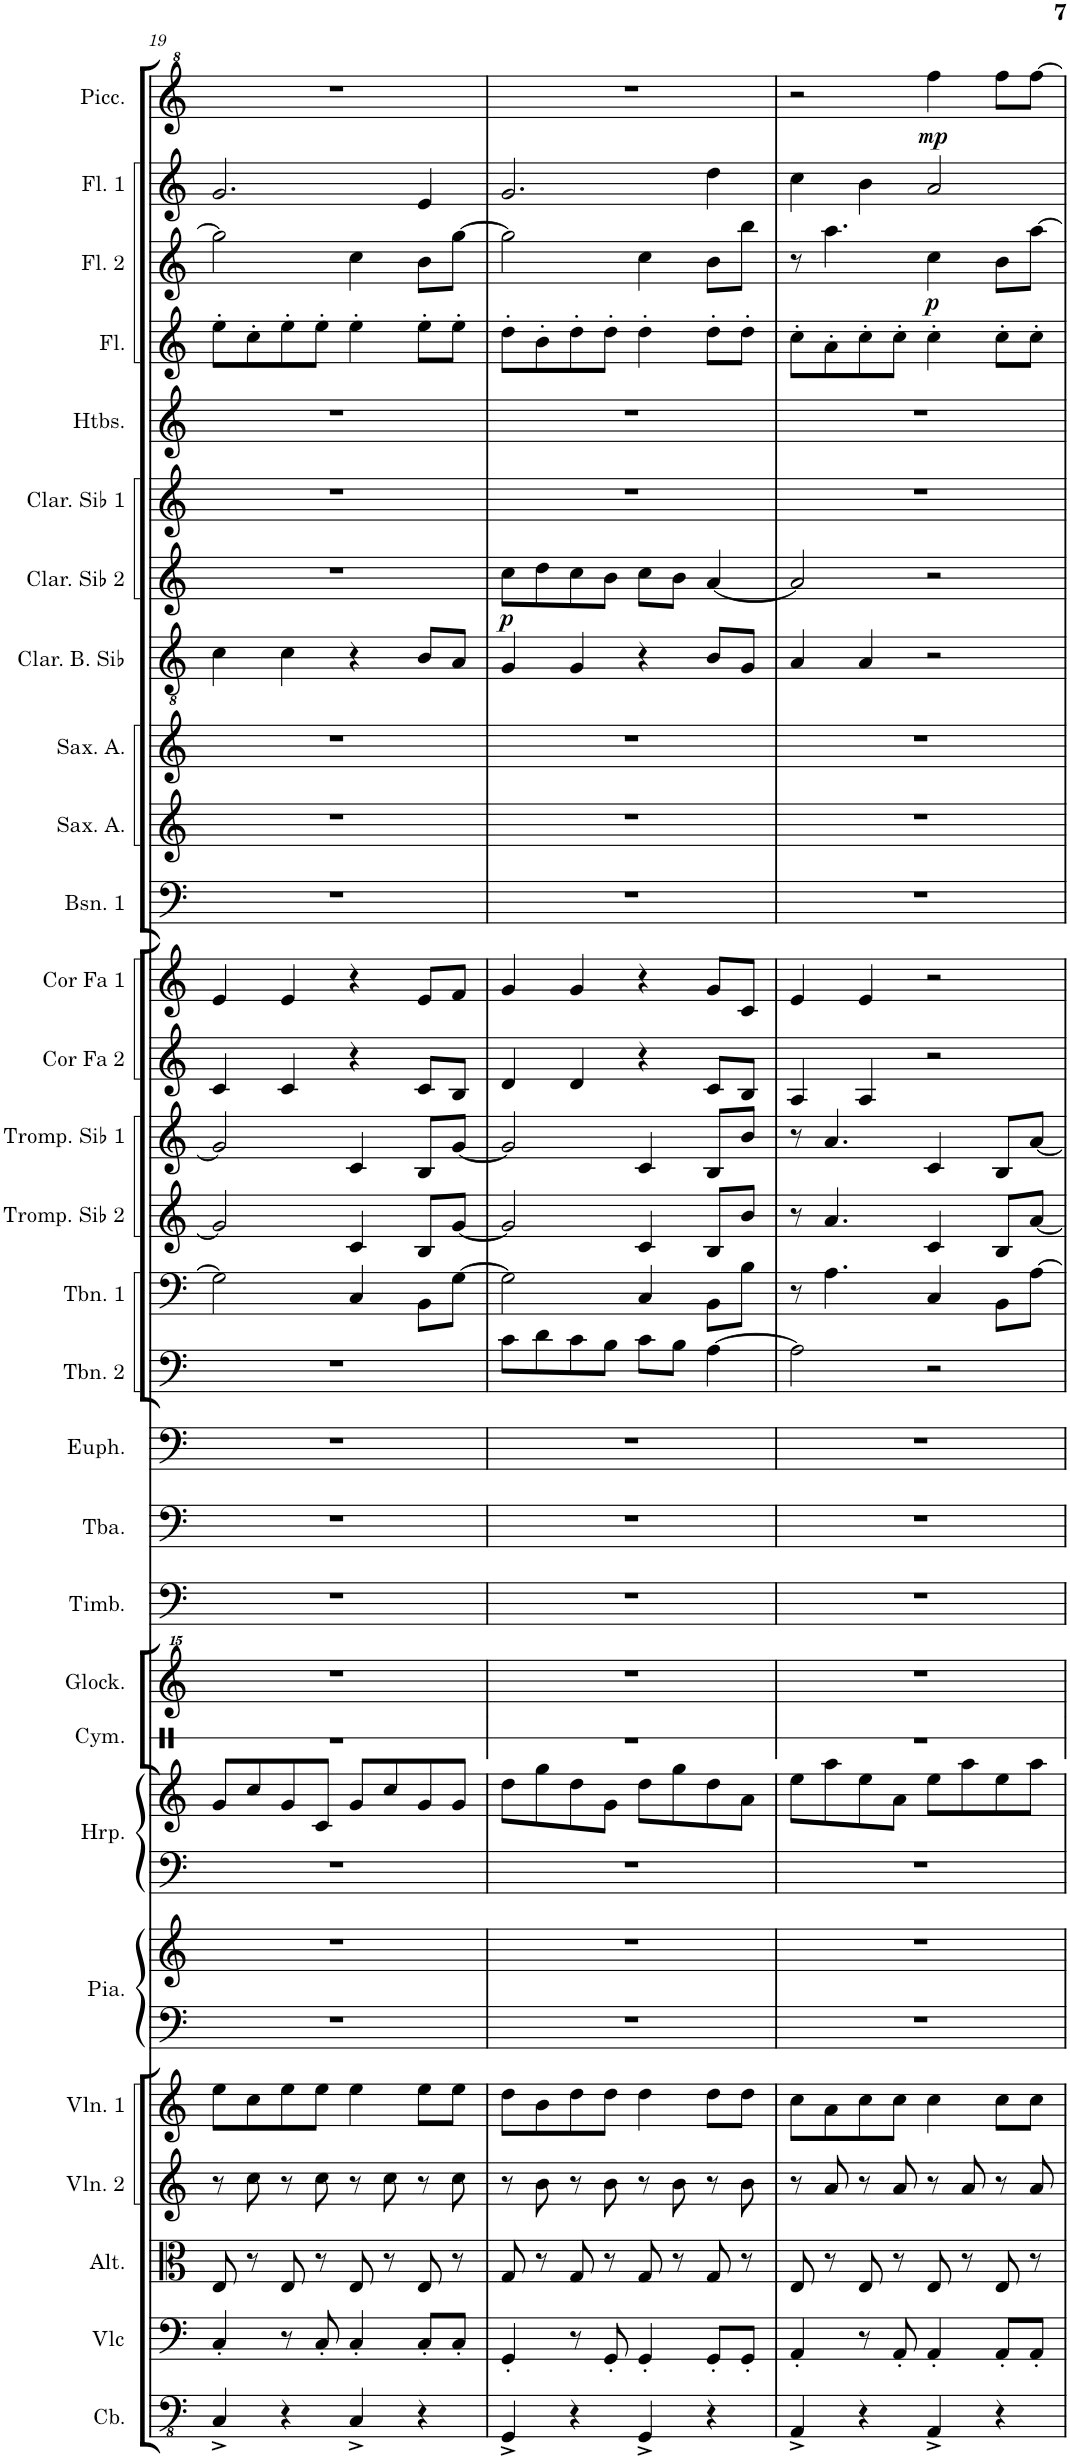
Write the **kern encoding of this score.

**kern	**kern	**kern	**kern	**kern	**kern	**kern	**kern	**kern	**kern	**kern	**kern	**kern	**kern	**kern	**kern	**kern	**kern	**kern	**kern	**kern	**kern	**kern	**kern	**kern	**dynam	**kern	**kern	**kern	**kern	**dynam	**kern	**kern	**dynam
*part29	*part28	*part27	*part26	*part25	*part24	*part24	*part23	*part23	*part22	*part21	*part20	*part19	*part18	*part17	*part16	*part15	*part14	*part13	*part12	*part11	*part10	*part9	*part8	*part7	*part7	*part6	*part5	*part4	*part3	*part3	*part2	*part1	*part1
*staff31	*staff30	*staff29	*staff28	*staff27	*staff26	*staff25	*staff24	*staff23	*staff22	*staff21	*staff20	*staff19	*staff18	*staff17	*staff16	*staff15	*staff14	*staff13	*staff12	*staff11	*staff10	*staff9	*staff8	*staff7	*staff7	*staff6	*staff5	*staff4	*staff3	*staff3	*staff2	*staff1	*staff1
*I"Contrebasse	*I"Violoncelle	*I"Alto	*I"Violon 2	*I"Violon 1	*I"Piano	*	*I"Harpe	*	*I"Cymbale	*I"Glockenspiel	*I"Timbales	*I"Tuba	*I"Euphonium	*I"Trombone 2	*I"Trombone 1	*I"Trompette en Sib 2	*I"Trompette en Sib 1	*I"Cor en Fa 2	*I"Cor en Fa 1	*I"Basson 1	*I"Saxophone Alto	*I"Saxophone Alto	*I"Clarinette Basse en Sib	*I"Clarinette en Sib 2	*	*I"Clarinette en Sib 1	*I"Hautbois	*I"Flûte 3	*I"Flûte 2	*	*I"Flûte 1	*I"Piccolo	*
*I'Cb.	*I'Vlc	*I'Alt.	*I'Vln. 2	*I'Vln. 1	*I'Pia.	*	*I'Hrp.	*	*I'Cym.	*I'Glock.	*I'Timb.	*I'Tba.	*I'Euph.	*I'Tbn. 2	*I'Tbn. 1	*I'Tromp. Sib 2	*I'Tromp. Sib 1	*I'Cor Fa 2	*I'Cor Fa 1	*I'Bsn. 1	*I'Sax. A.	*I'Sax. A.	*I'Clar. B. Sib	*I'Clar. Sib 2	*	*I'Clar. Sib 1	*I'Htbs.	*I'Fl.	*I'Fl. 2	*	*I'Fl. 1	*I'Picc.	*
!!LO:PB:g=z
*clefFv4	*clefF4	*clefC3	*clefG2	*clefG2	*clefF4	*clefG2	*clefF4	*clefG2	*clefX	*clefG^^2	*clefF4	*clefF4	*clefF4	*clefF4	*clefF4	*clefG2	*clefG2	*clefG2	*clefG2	*clefF4	*clefG2	*clefG2	*clefGv2	*clefG2	*	*clefG2	*clefG2	*clefG2	*clefG2	*	*clefG2	*clefG^2	*
*ITrd7c12	*	*	*	*	*	*	*	*	*	*	*	*	*	*	*	*ITrd1c2	*ITrd1c2	*ITrd4c7	*ITrd4c7	*	*ITrd5c9	*ITrd5c9	*ITrd8c14	*ITrd1c2	*	*ITrd1c2	*	*	*	*	*	*ITrd-7c-12	*
*k[]	*k[]	*k[]	*k[]	*k[]	*k[]	*k[]	*k[]	*k[]	*k[]	*k[]	*k[]	*k[]	*k[]	*k[]	*k[]	*k[]	*k[]	*k[]	*k[]	*k[]	*k[]	*k[]	*k[]	*k[]	*	*k[]	*k[]	*k[]	*k[]	*	*k[]	*k[]	*
*M4/4	*M4/4	*M4/4	*M4/4	*M4/4	*M4/4	*M4/4	*M4/4	*M4/4	*M4/4	*M4/4	*M4/4	*M4/4	*M4/4	*M4/4	*M4/4	*M4/4	*M4/4	*M4/4	*M4/4	*M4/4	*M4/4	*M4/4	*M4/4	*M4/4	*	*M4/4	*M4/4	*M4/4	*M4/4	*	*M4/4	*M4/4	*
*met(c)	*met(c)	*met(c)	*met(c)	*met(c)	*met(c)	*met(c)	*met(c)	*met(c)	*met(c)	*met(c)	*met(c)	*met(c)	*met(c)	*met(c)	*met(c)	*met(c)	*met(c)	*met(c)	*met(c)	*met(c)	*met(c)	*met(c)	*met(c)	*met(c)	*	*met(c)	*met(c)	*met(c)	*met(c)	*	*met(c)	*met(c)	*
=19	=19	=19	=19	=19	=19	=19	=19	=19	=19	=19	=19	=19	=19	=19	=19	=19	=19	=19	=19	=19	=19	=19	=19	=19	=19	=19	=19	=19	=19	=19	=19	=19	=19
4CC^/	4C'/	8E/	8r	8ee\L	1r	1r	1r	8g/L	1r	1r	1r	1r	1r	1r	2G\]	2g/]	2g/]	4c/	4e/	1r	1r	1r	4c\	1r	.	1r	1r	8ee'\L	2gg\]	.	2.g/	1r	.
.	.	8r	8cc\	8cc\	.	.	.	8cc/	.	.	.	.	.	.	.	.	.	.	.	.	.	.	.	.	.	.	.	8cc'\	.	.	.	.	.
4r	8r	8E/	8r	8ee\	.	.	.	8g/	.	.	.	.	.	.	.	.	.	4c/	4e/	.	.	.	4c\	.	.	.	.	8ee'\	.	.	.	.	.
.	8C'/	8r	8cc\	8ee\J	.	.	.	8c/J	.	.	.	.	.	.	.	.	.	.	.	.	.	.	.	.	.	.	.	8ee'\J	.	.	.	.	.
4CC^/	4C'/	8E/	8r	4ee\	.	.	.	8g/L	.	.	.	.	.	.	4C/	4c/	4c/	4r	4r	.	.	.	4r	.	.	.	.	4ee'\	4cc\	.	.	.	.
.	.	8r	8cc\	.	.	.	.	8cc/	.	.	.	.	.	.	.	.	.	.	.	.	.	.	.	.	.	.	.	.	.	.	.	.	.
4r	8C'/L	8E/	8r	8ee\L	.	.	.	8g/	.	.	.	.	.	.	8BB\L	8B/L	8B/L	8c/L	8e/L	.	.	.	8B/L	.	.	.	.	8ee'\L	8b\L	.	4e/	.	.
.	8C'/J	8r	8cc\	8ee\J	.	.	.	8g/J	.	.	.	.	.	.	[8G\J	[8g/J	[8g/J	8B/J	8f/J	.	.	.	8A/J	.	.	.	.	8ee'\J	[8gg\J	.	.	.	.
=20	=20	=20	=20	=20	=20	=20	=20	=20	=20	=20	=20	=20	=20	=20	=20	=20	=20	=20	=20	=20	=20	=20	=20	=20	=20	=20	=20	=20	=20	=20	=20	=20	=20
!	!	!	!	!	!	!	!	!	!	!	!	!	!	!	!	!	!	!	!	!	!	!	!	!	!LO:DY:b	!	!	!	!	!	!	!	!
4GGG^/	4GG'/	8G/	8r	8dd\L	1r	1r	1r	8dd\L	1r	1r	1r	1r	1r	8c\L	2G\]	2g/]	2g/]	4d/	4g/	1r	1r	1r	4G/	8cc\L	p	1r	1r	8dd'\L	2gg\]	.	2.g/	1r	.
.	.	8r	8b\	8b\	.	.	.	8gg\	.	.	.	.	.	8d\	.	.	.	.	.	.	.	.	.	8dd\	.	.	.	8b'\	.	.	.	.	.
4r	8r	8G/	8r	8dd\	.	.	.	8dd\	.	.	.	.	.	8c\	.	.	.	4d/	4g/	.	.	.	4G/	8cc\	.	.	.	8dd'\	.	.	.	.	.
.	8GG'/	8r	8b\	8dd\J	.	.	.	8g\J	.	.	.	.	.	8B\J	.	.	.	.	.	.	.	.	.	8b\J	.	.	.	8dd'\J	.	.	.	.	.
4GGG^/	4GG'/	8G/	8r	4dd\	.	.	.	8dd\L	.	.	.	.	.	8c\L	4C/	4c/	4c/	4r	4r	.	.	.	4r	8cc\L	.	.	.	4dd'\	4cc\	.	.	.	.
.	.	8r	8b\	.	.	.	.	8gg\	.	.	.	.	.	8B\J	.	.	.	.	.	.	.	.	.	8b\J	.	.	.	.	.	.	.	.	.
4r	8GG'/L	8G/	8r	8dd\L	.	.	.	8dd\	.	.	.	.	.	[4A\	8BB\L	8B/L	8B/L	8c/L	8g/L	.	.	.	8B/L	[4a/	.	.	.	8dd'\L	8b\L	.	4dd\	.	.
.	8GG'/J	8r	8b\	8dd\J	.	.	.	8a\J	.	.	.	.	.	.	8B\J	8b/J	8b/J	8B/J	8c/J	.	.	.	8G/J	.	.	.	.	8dd'\J	8bb\J	.	.	.	.
=21	=21	=21	=21	=21	=21	=21	=21	=21	=21	=21	=21	=21	=21	=21	=21	=21	=21	=21	=21	=21	=21	=21	=21	=21	=21	=21	=21	=21	=21	=21	=21	=21	=21
4AAA^/	4AA'/	8E/	8r	8cc\L	1r	1r	1r	8ee\L	1r	1r	1r	1r	1r	2A\]	8r	8r	8r	4A/	4e/	1r	1r	1r	4A/	2a/]	.	1r	1r	8cc'\L	8r	.	4cc\	2r	.
.	.	8r	8a/	8a\	.	.	.	8aa\	.	.	.	.	.	.	4.A\	4.a/	4.a/	.	.	.	.	.	.	.	.	.	.	8a'\	4.aa\	.	.	.	.
4r	8r	8E/	8r	8cc\	.	.	.	8ee\	.	.	.	.	.	.	.	.	.	4A/	4e/	.	.	.	4A/	.	.	.	.	8cc'\	.	.	4b\	.	.
.	8AA'/	8r	8a/	8cc\J	.	.	.	8a\J	.	.	.	.	.	.	.	.	.	.	.	.	.	.	.	.	.	.	.	8cc'\J	.	.	.	.	.
!	!	!	!	!	!	!	!	!	!	!	!	!	!	!	!	!	!	!	!	!	!	!	!	!	!	!	!	!	!	!LO:DY:b	!	!	!LO:DY:b
4AAA^/	4AA'/	8E/	8r	4cc\	.	.	.	8ee\L	.	.	.	.	.	2r	4C/	4c/	4c/	2r	2r	.	.	.	2r	2r	.	.	.	4cc'\	4cc\	p	2a/	4fff\	mp
.	.	8r	8a/	.	.	.	.	8aa\	.	.	.	.	.	.	.	.	.	.	.	.	.	.	.	.	.	.	.	.	.	.	.	.	.
4r	8AA'/L	8E/	8r	8cc\L	.	.	.	8ee\	.	.	.	.	.	.	8BB\L	8B/L	8B/L	.	.	.	.	.	.	.	.	.	.	8cc'\L	8b\L	.	.	8fff\L	.
.	8AA'/J	8r	8a/	8cc\J	.	.	.	8aa\J	.	.	.	.	.	.	[8A\J	[8a/J	[8a/J	.	.	.	.	.	.	.	.	.	.	8cc'\J	[8aa\J	.	.	[8fff\J	.
=	=	=	=	=	=	=	=	=	=	=	=	=	=	=	=	=	=	=	=	=	=	=	=	=	=	=	=	=	=	=	=	=	=
*-	*-	*-	*-	*-	*-	*-	*-	*-	*-	*-	*-	*-	*-	*-	*-	*-	*-	*-	*-	*-	*-	*-	*-	*-	*-	*-	*-	*-	*-	*-	*-	*-	*-
